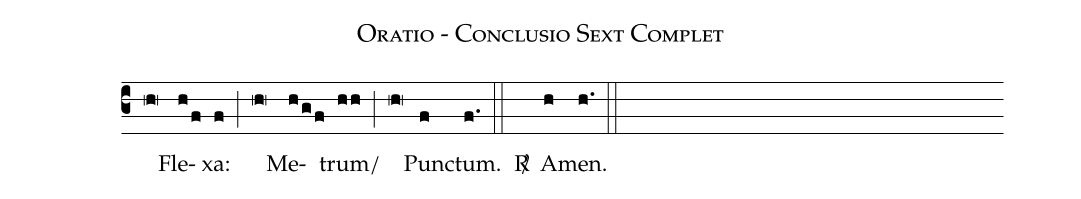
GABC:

name: Oratio - Conclusio Sext Complet;
%%
(c3) ~(hR) Fle(h/f)xa:(f) (;) (hR) Me(h/g/f)trum/(h/h) (;) (hR) Pun(f)ctum.(f.) (::) <sp>R/</sp>() A(h)men.(h.) (::)
